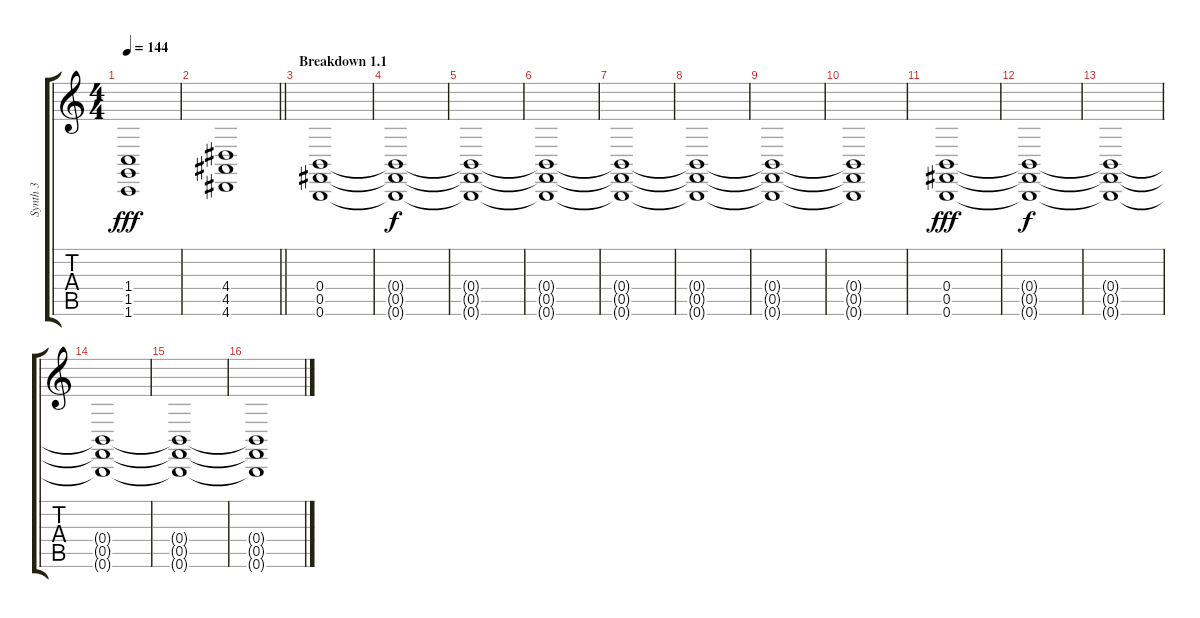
\track ("Synth 3" "Synth 3") {instrument stringensemble1}
\staff {score tabs}
\tuning (Db4 Ab3 E3 B2 Gb2 B1) {hide}
\ts (4 4)
\tempo 144
\clef g2
\ks c
(1.4 1.5 1.6).1{dy fff} |
\barLineRight lightlight
(4.4 4.5 4.6).1 |
\section ("" "Breakdown 1.1")
(0.4 0.5 0.6).1 |
(0.4{t} 0.5{t} 0.6{t}).1{dy f} |
(0.4{t} 0.5{t} 0.6{t}).1 |
(0.4{t} 0.5{t} 0.6{t}).1 |
(0.4{t} 0.5{t} 0.6{t}).1 |
(0.4{t} 0.5{t} 0.6{t}).1 |
(0.4{t} 0.5{t} 0.6{t}).1 |
(0.4{t} 0.5{t} 0.6{t}).1 |
(0.4 0.5 0.6).1{dy fff} |
(0.4{t} 0.5{t} 0.6{t}).1{dy f} |
(0.4{t} 0.5{t} 0.6{t}).1 |
(0.4{t} 0.5{t} 0.6{t}).1 |
(0.4{t} 0.5{t} 0.6{t}).1 |
(0.4{t} 0.5{t} 0.6{t}).1
